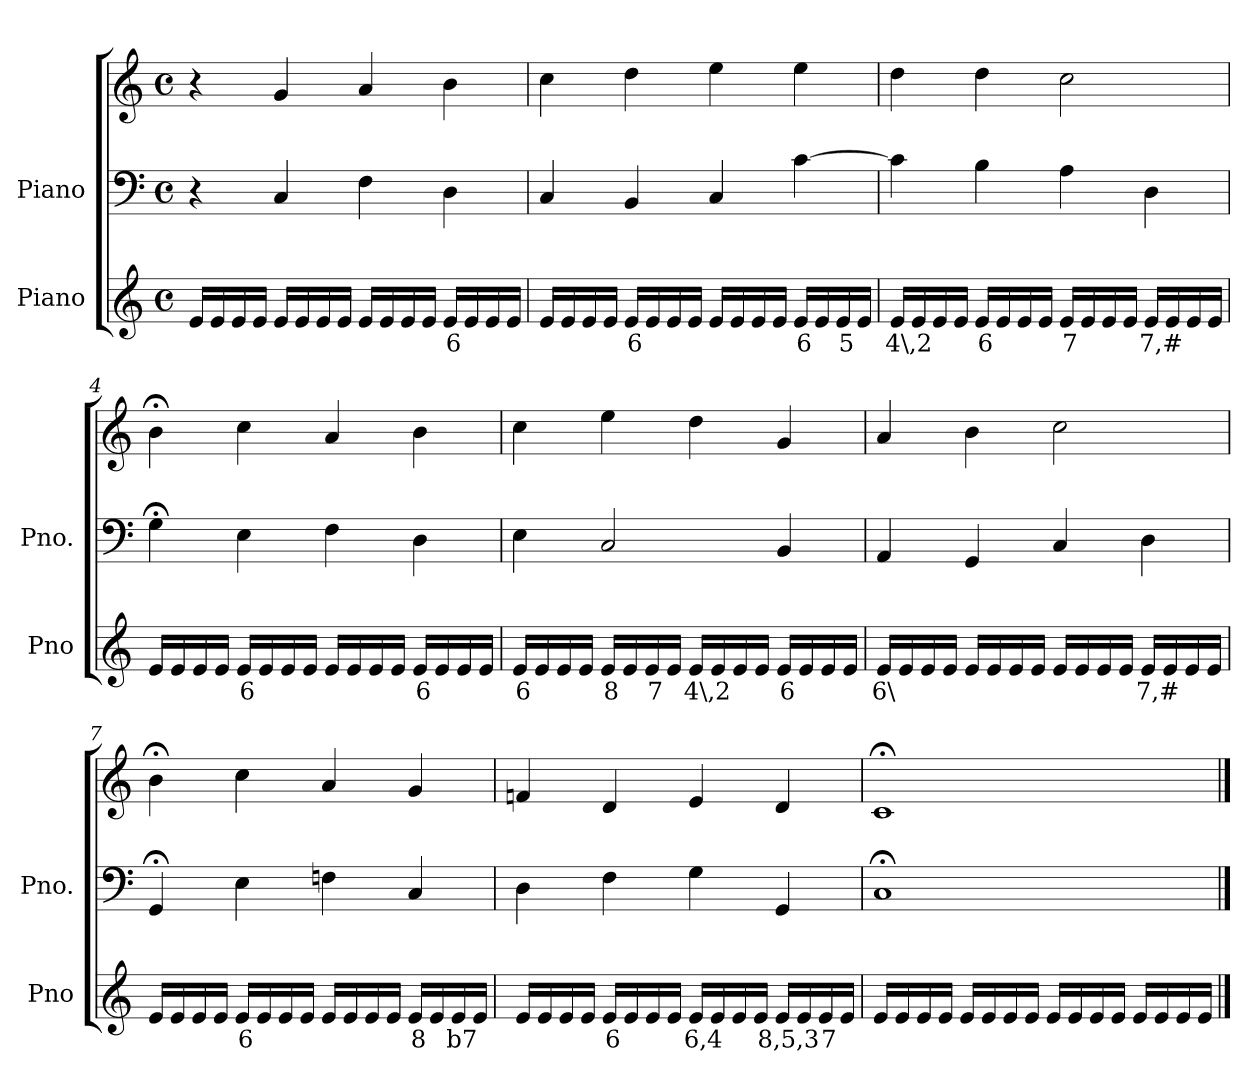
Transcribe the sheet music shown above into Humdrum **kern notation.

**kern	**text	**kern	**kern
*part2	*part2	*part1	*part1
*staff3	*staff3	*staff2	*staff1
*I"Piano	*	*I"Piano	*
*I'Pno	*	*I'Pno.	*
*clefG2	*	*clefF4	*clefG2
*k[]	*	*k[]	*k[]
*M4/4	*	*M4/4	*M4/4
*met(c)	*	*met(c)	*met(c)
=1	=1	=1	=1
16e/LL	.	4r	4r
16e/	.	.	.
16e/	.	.	.
16e/JJ	.	.	.
16e/LL	.	4C/	4g/
16e/	.	.	.
16e/	.	.	.
16e/JJ	.	.	.
16e/LL	.	4F\	4a/
16e/	.	.	.
16e/	.	.	.
16e/JJ	.	.	.
!	!LO:LY:b	!	!
16e/LL	6	4D\	4b\
16e/	.	.	.
16e/	.	.	.
16e/JJ	.	.	.
=2	=2	=2	=2
16e/LL	.	4C/	4cc\
16e/	.	.	.
16e/	.	.	.
16e/JJ	.	.	.
!	!LO:LY:b	!	!
16e/LL	6	4BB/	4dd\
16e/	.	.	.
16e/	.	.	.
16e/JJ	.	.	.
16e/LL	.	4C/	4ee\
16e/	.	.	.
16e/	.	.	.
16e/JJ	.	.	.
!	!LO:LY:b	!	!
16e/LL	6	[4c\	4ee\
16e/	.	.	.
!	!LO:LY:b	!	!
16e/	5	.	.
16e/JJ	.	.	.
=3	=3	=3	=3
!	!LO:LY:b	!	!
16e/LL	4\,2	4c\]	4dd\
16e/	.	.	.
16e/	.	.	.
16e/JJ	.	.	.
!	!LO:LY:b	!	!
16e/LL	6	4B\	4dd\
16e/	.	.	.
16e/	.	.	.
16e/JJ	.	.	.
!	!LO:LY:b	!	!
16e/LL	7	4A\	2cc\
16e/	.	.	.
16e/	.	.	.
16e/JJ	.	.	.
!	!LO:LY:b	!	!
16e/LL	7,#	4D\	.
16e/	.	.	.
16e/	.	.	.
16e/JJ	.	.	.
=4	=4	=4	=4
16e/LL	.	4G;<\	4b;<\
16e/	.	.	.
16e/	.	.	.
16e/JJ	.	.	.
!	!LO:LY:b	!	!
16e/LL	6	4E\	4cc\
16e/	.	.	.
16e/	.	.	.
16e/JJ	.	.	.
16e/LL	.	4F\	4a/
16e/	.	.	.
16e/	.	.	.
16e/JJ	.	.	.
!	!LO:LY:b	!	!
16e/LL	6	4D\	4b\
16e/	.	.	.
16e/	.	.	.
16e/JJ	.	.	.
=5	=5	=5	=5
!	!LO:LY:b	!	!
16e/LL	6	4E\	4cc\
16e/	.	.	.
16e/	.	.	.
16e/JJ	.	.	.
!	!LO:LY:b	!	!
16e/LL	8	2C/	4ee\
16e/	.	.	.
!	!LO:LY:b	!	!
16e/	7	.	.
16e/JJ	.	.	.
!	!LO:LY:b	!	!
16e/LL	4\,2	.	4dd\
16e/	.	.	.
16e/	.	.	.
16e/JJ	.	.	.
!	!LO:LY:b	!	!
16e/LL	6	4BB/	4g/
16e/	.	.	.
16e/	.	.	.
16e/JJ	.	.	.
=6	=6	=6	=6
!	!LO:LY:b	!	!
16e/LL	6\	4AA/	4a/
16e/	.	.	.
16e/	.	.	.
16e/JJ	.	.	.
16e/LL	.	4GG/	4b\
16e/	.	.	.
16e/	.	.	.
16e/JJ	.	.	.
16e/LL	.	4C/	2cc\
16e/	.	.	.
16e/	.	.	.
16e/JJ	.	.	.
!	!LO:LY:b	!	!
16e/LL	7,#	4D\	.
16e/	.	.	.
16e/	.	.	.
16e/JJ	.	.	.
=7	=7	=7	=7
16e/LL	.	4GG;</	4b;<\
16e/	.	.	.
16e/	.	.	.
16e/JJ	.	.	.
!	!LO:LY:b	!	!
16e/LL	6	4E\	4cc\
16e/	.	.	.
16e/	.	.	.
16e/JJ	.	.	.
16e/LL	.	4Fn\	4a/
16e/	.	.	.
16e/	.	.	.
16e/JJ	.	.	.
!	!LO:LY:b	!	!
16e/LL	8	4C/	4g/
16e/	.	.	.
!	!LO:LY:b	!	!
16e/	b7	.	.
16e/JJ	.	.	.
=8	=8	=8	=8
16e/LL	.	4D\	4fn/
16e/	.	.	.
16e/	.	.	.
16e/JJ	.	.	.
!	!LO:LY:b	!	!
16e/LL	6	4F\	4d/
16e/	.	.	.
16e/	.	.	.
16e/JJ	.	.	.
!	!LO:LY:b	!	!
16e/LL	6,4	4G\	4e/
16e/	.	.	.
16e/	.	.	.
16e/JJ	.	.	.
!	!LO:LY:b	!	!
16e/LL	8,5,3	4GG/	4d/
16e/	.	.	.
!	!LO:LY:b	!	!
16e/	7	.	.
16e/JJ	.	.	.
=9	=9	=9	=9
16e/LL	.	1C;<	1c;<
16e/	.	.	.
16e/	.	.	.
16e/JJ	.	.	.
16e/LL	.	.	.
16e/	.	.	.
16e/	.	.	.
16e/JJ	.	.	.
16e/LL	.	.	.
16e/	.	.	.
16e/	.	.	.
16e/JJ	.	.	.
16e/LL	.	.	.
16e/	.	.	.
16e/	.	.	.
16e/JJ	.	.	.
==	==	==	==
*-	*-	*-	*-
